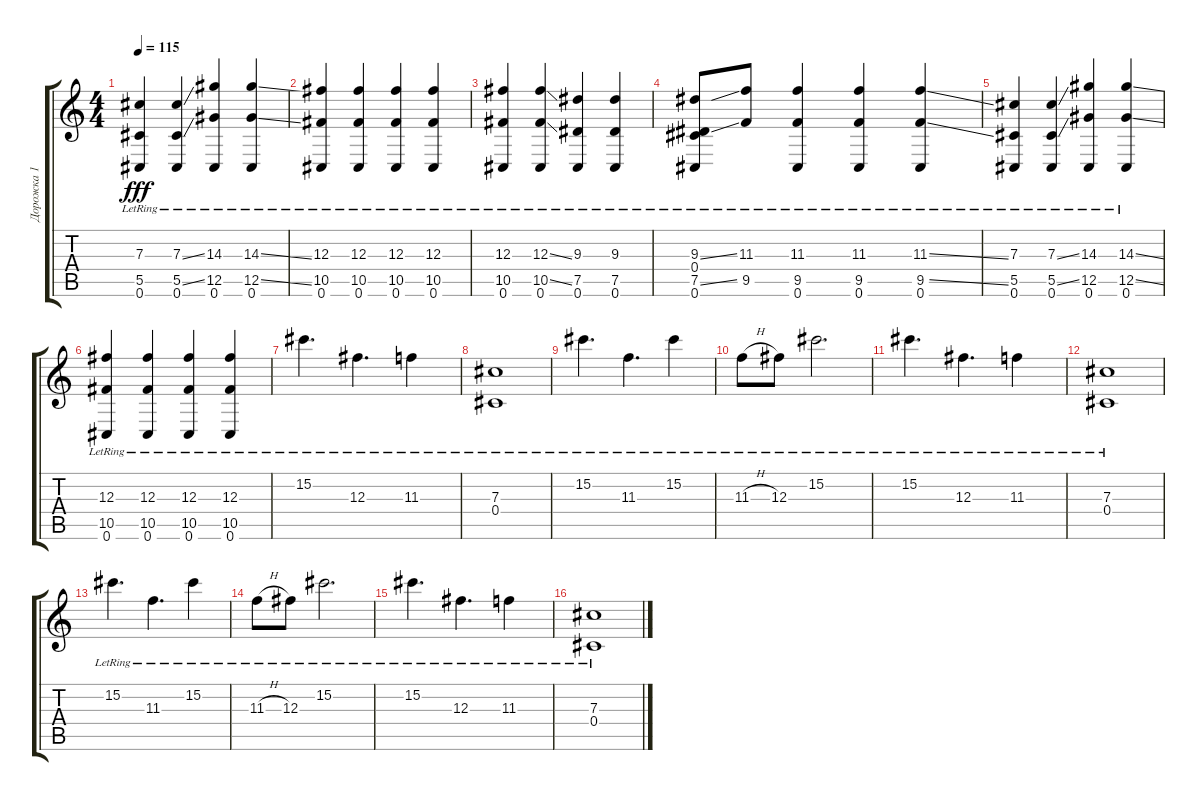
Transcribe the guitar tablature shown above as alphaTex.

\track ("Дорожка 1" "Дорожка 1") {instrument electricguitarjazz}
\staff {score tabs}
\tuning (Eb4 Bb3 Gb3 Db3 Ab2 Db2) {hide}
\ts (4 4)
\tempo 115
\clef g2
\ks c
(7.3{lr} 5.5{lr} 0.6{lr}).4{dy fff} (7.3{ss lr} 5.5{ss lr} 0.6{lr}).4 (14.3{lr} 12.5{lr} 0.6{lr}).4 (14.3{ss lr} 12.5{ss lr} 0.6{lr}).4 |
(12.3{lr} 10.5{lr} 0.6{lr}).4 (12.3{lr} 10.5{lr} 0.6{lr}).4 (12.3{lr} 10.5{lr} 0.6{lr}).4 (12.3{lr} 10.5{lr} 0.6{lr}).4 |
(12.3{lr} 10.5{lr} 0.6{lr}).4 (12.3{ss lr} 10.5{ss lr} 0.6{lr}).4 (9.3{lr} 7.5{lr} 0.6{lr}).4 (9.3{lr} 7.5{lr} 0.6{lr}).4 |
(9.3{ss lr} 0.4 7.5{ss lr} 0.6{lr}).8 (11.3{lr} 9.5{lr}).8 (11.3{lr} 9.5{lr} 0.6{lr}).4 (11.3{lr} 9.5{lr} 0.6{lr}).4 (11.3{ss lr} 9.5{ss lr} 0.6{lr}).4 |
(7.3{lr} 5.5{lr} 0.6{lr}).4 (7.3{ss lr} 5.5{ss lr} 0.6{lr}).4 (14.3{lr} 12.5{lr} 0.6{lr}).4 (14.3{ss lr} 12.5{ss lr} 0.6{lr}).4 |
(12.3{lr} 10.5{lr} 0.6{lr}).4 (12.3{lr} 10.5{lr} 0.6{lr}).4 (12.3{lr} 10.5{lr} 0.6{lr}).4 (12.3{lr} 10.5{lr} 0.6{lr}).4 |
15.2{lr}.4{d} 12.3{lr}.4{d} 11.3{lr}.4 |
(7.3 0.4{lr}).1 |
15.2{lr}.4{d} 11.3{lr}.4{d} 15.2{lr}.4 |
11.3{h lr}.8 12.3{lr}.8 15.2{lr}.2{d} |
15.2{lr}.4{d} 12.3{lr}.4{d} 11.3{lr}.4 |
(7.3 0.4{lr}).1 |
15.2{lr}.4{d} 11.3{lr}.4{d} 15.2{lr}.4 |
11.3{h lr}.8 12.3{lr}.8 15.2{lr}.2{d} |
15.2{lr}.4{d} 12.3{lr}.4{d} 11.3{lr}.4 |
(7.3 0.4{lr}).1
